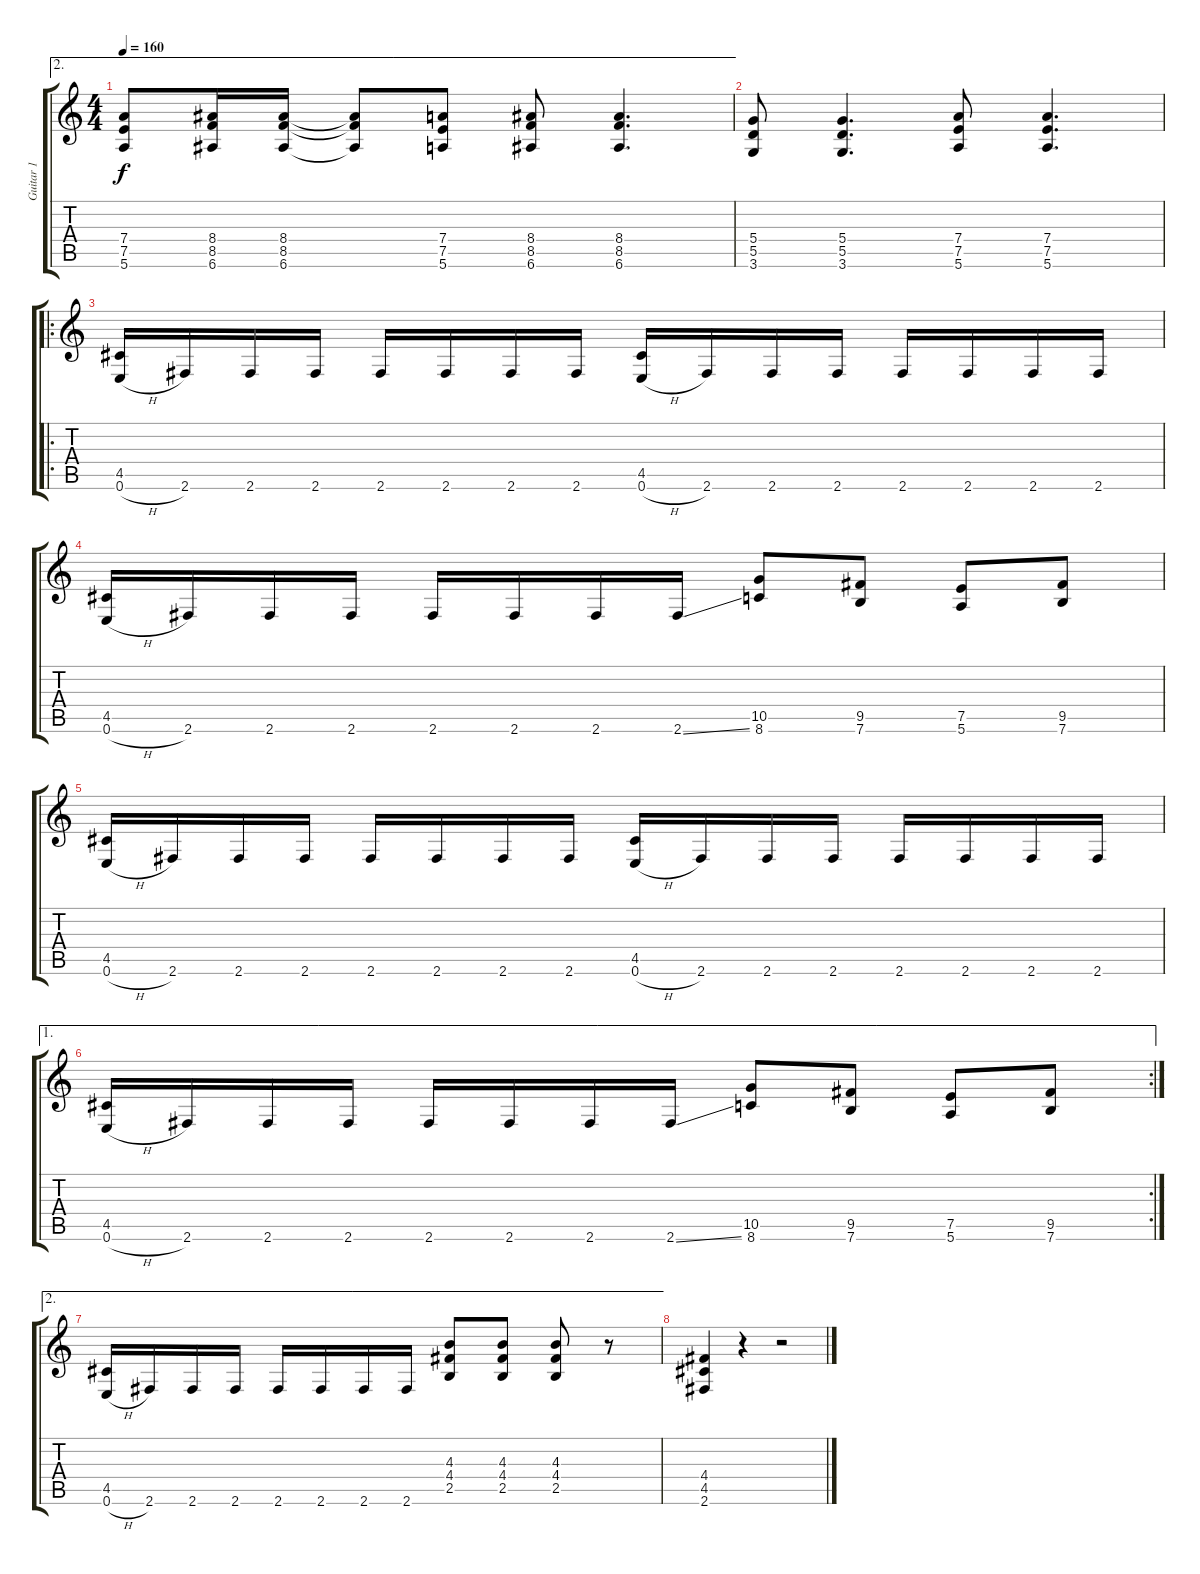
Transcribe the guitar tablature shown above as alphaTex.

\track ("Guitar 1" "Guitar 1") {instrument distortionguitar}
\staff {score tabs}
\tuning (E4 B3 G3 D3 A2 E2) {hide}
\ae 2
\ts (4 4)
\tempo 160
\clef g2
\ks c
(7.4 7.5 5.6).8{dy f} (8.4 8.5 6.6).16 (8.4 8.5 6.6).16 (8.4{t} 8.5{t} 6.6{t}).8 (7.4 7.5 5.6).8 (8.4 8.5 6.6).8 (8.4 8.5 6.6).4{d} |
(5.4 5.5 3.6).8 (5.4 5.5 3.6).4{d} (7.4 7.5 5.6).8 (7.4 7.5 5.6).4{d} |
\ro
(4.5 0.6{h}).16 2.6.16 2.6.16 2.6.16 2.6.16 2.6.16 2.6.16 2.6.16 (4.5 0.6{h}).16 2.6.16 2.6.16 2.6.16 2.6.16 2.6.16 2.6.16 2.6.16 |
(4.5 0.6{h}).16 2.6.16 2.6.16 2.6.16 2.6.16 2.6.16 2.6.16 2.6{ss}.16 (10.5 8.6).8 (9.5 7.6).8 (7.5 5.6).8 (9.5 7.6).8 |
(4.5 0.6{h}).16 2.6.16 2.6.16 2.6.16 2.6.16 2.6.16 2.6.16 2.6.16 (4.5 0.6{h}).16 2.6.16 2.6.16 2.6.16 2.6.16 2.6.16 2.6.16 2.6.16 |
\ae 1
\rc 2
(4.5 0.6{h}).16 2.6.16 2.6.16 2.6.16 2.6.16 2.6.16 2.6.16 2.6{ss}.16 (10.5 8.6).8 (9.5 7.6).8 (7.5 5.6).8 (9.5 7.6).8 |
\ae 2
(4.5 0.6{h}).16 2.6.16 2.6.16 2.6.16 2.6.16 2.6.16 2.6.16 2.6.16 (4.3 4.4 2.5).8 (4.3 4.4 2.5).8 (4.3 4.4 2.5).8 r.8 |
(4.4 4.5 2.6).4 r.4 r.2
